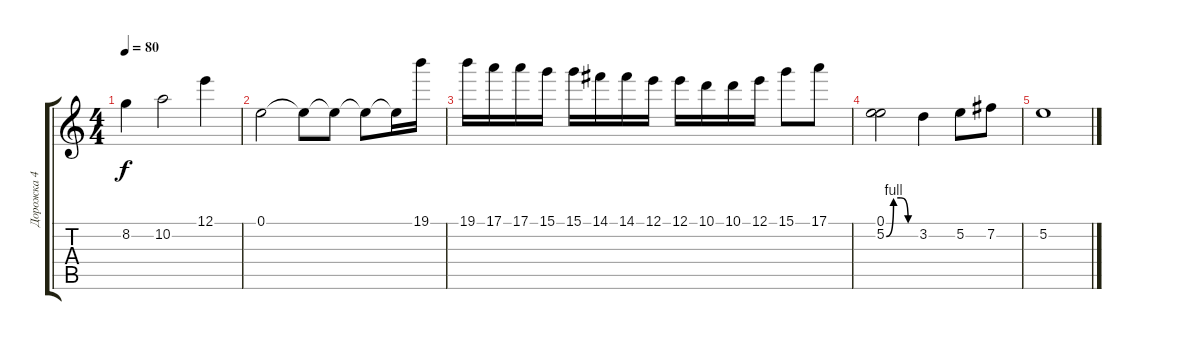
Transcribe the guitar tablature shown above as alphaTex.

\track ("Дорожка 4" "Дорожка 4") {instrument overdrivenguitar}
\staff {score tabs}
\tuning (E4 B3 G3 D3 A2 E2) {hide}
\ts (4 4)
\tempo 80
\clef g2
\ks c
8.2.4{dy f} 10.2.2 12.1.4 |
0.1.2 0.1{t}.8 0.1{t}.8 0.1{t}.8 0.1{t}.16 19.1.16 |
19.1.16 17.1.16 17.1.16 15.1.16 15.1.16 14.1.16 14.1.16 12.1.16 12.1.16 10.1.16 10.1.16 12.1.16 15.1.8 17.1.8 |
(0.1 5.2{be (custom 0 0 15 4 30 4 45 0 60 0)}).2 3.2.4 5.2.8 7.2.8 |
5.2.1
